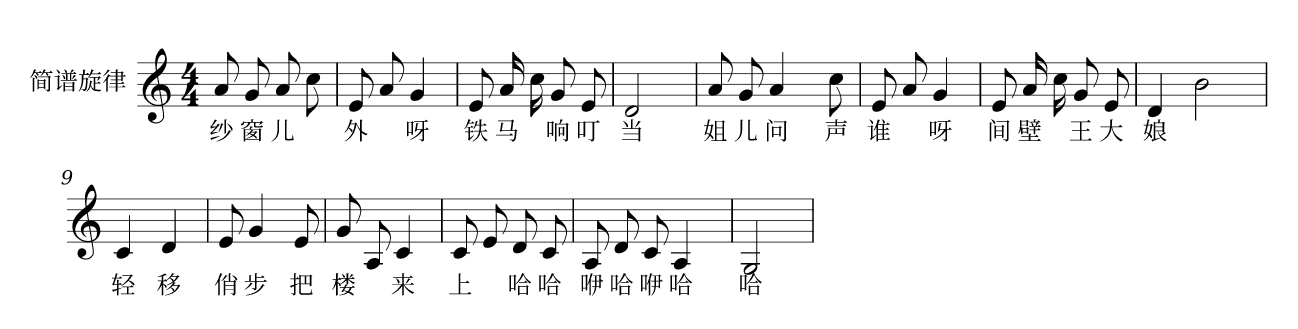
**kern	**text
*part1	*part1
*staff1	*staff1
*I"简谱旋律	*
*k[]	*
*M4/4	*
=1	=1
8a	纱
8g	窗
8a	儿
8cc	.
=2	=2
8e	外
8a	.
4g	呀
=3	=3
8e	铁
16a	马
16cc	.
8g	响
8e	叮
=4	=4
2d	当
=5	=5
8a	姐
8g	儿
!LO:N:vis=4	!
4.a	问
8cc	声
=6	=6
8e	谁
8a	.
4g	呀
=7	=7
8e	间
16a	壁
16cc	.
8g	王
8e	大
=8	=8
4d	娘
2b	.
=9	=9
4c	轻
4d	移
=10	=10
8e	俏
4g	步
8e	把
=11	=11
8g	楼
8A	.
4c	来
=12	=12
8c	上
8e	.
8d	哈
8c	哈
=13	=13
8A	咿
8d	哈
8c	咿
!LO:N:vis=4	!
4.A	哈
=14	=14
2G	哈
=	=
*-	*-
